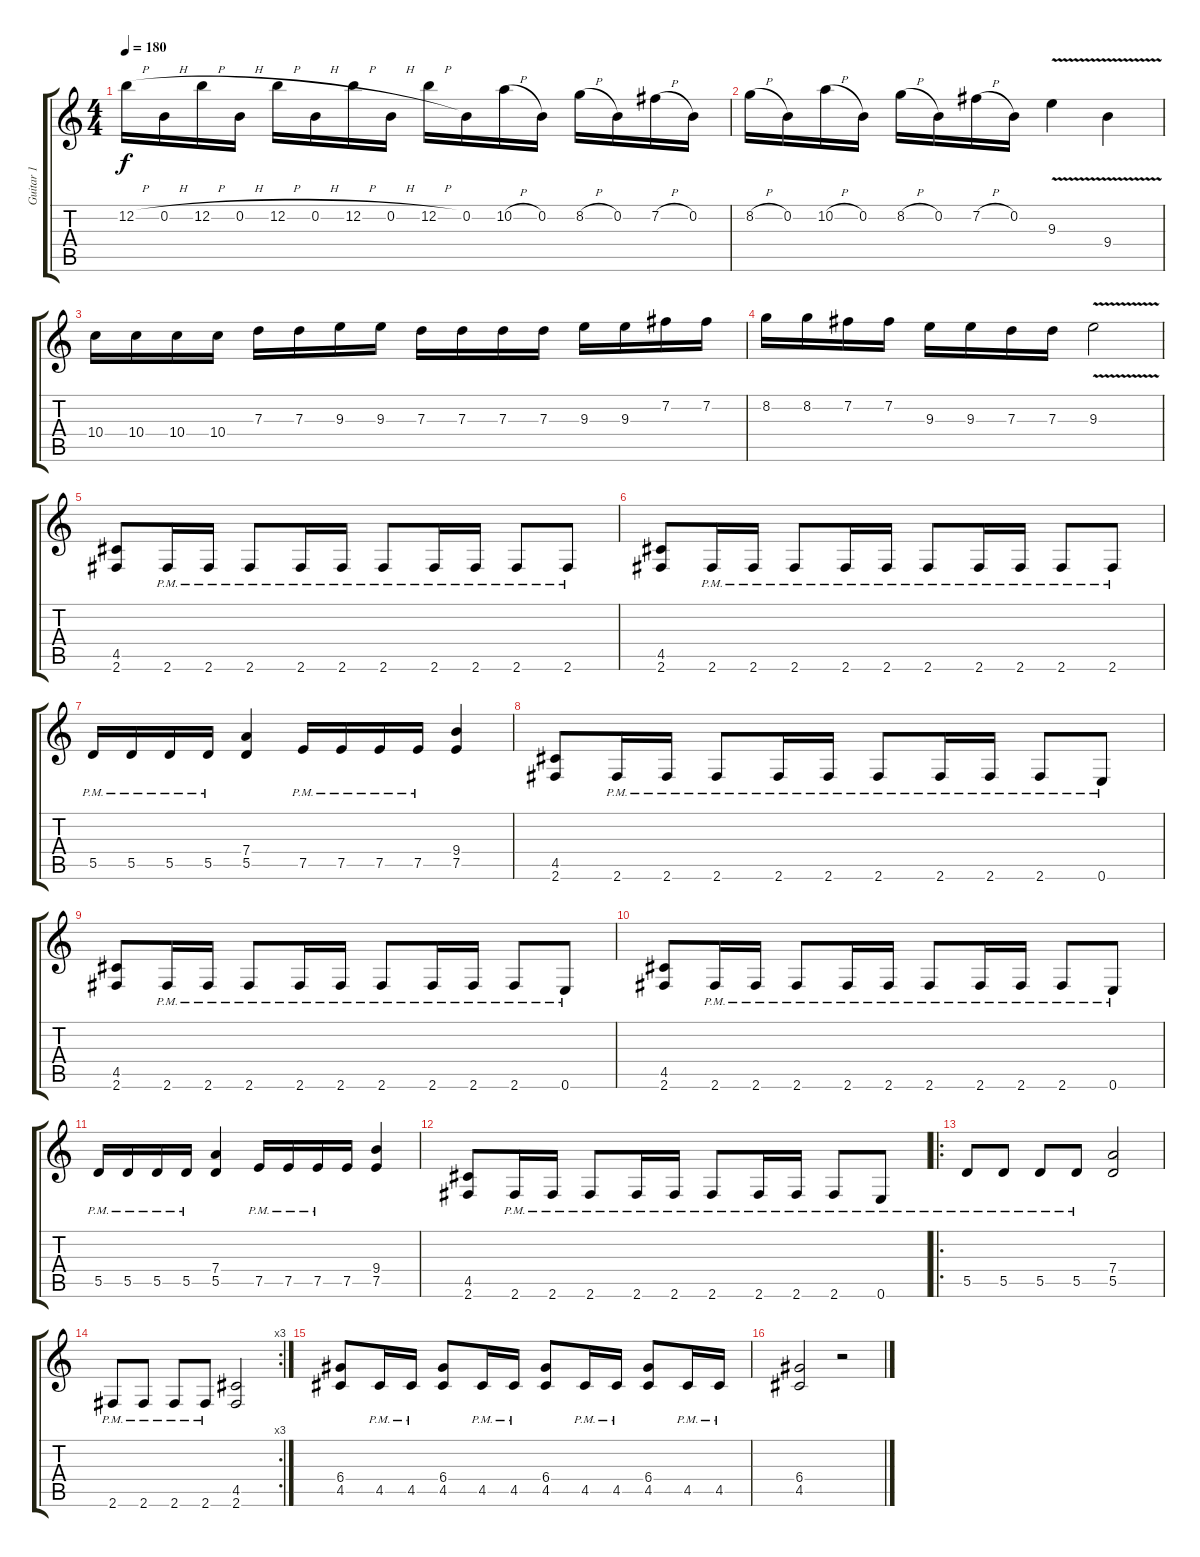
\track ("Guitar 1" "Guitar 1") {instrument distortionguitar}
\staff {score tabs}
\tuning (E4 B3 G3 D3 A2 E2) {hide}
\ts (4 4)
\tempo 180
\clef g2
\ks c
12.2{h}.16{dy f} 0.2{h}.16 12.2{h}.16 0.2{h}.16 12.2{h}.16 0.2{h}.16 12.2{h}.16 0.2{h}.16 12.2{h}.16 0.2.16 10.2{h}.16 0.2.16 8.2{h}.16 0.2.16 7.2{h}.16 0.2.16 |
8.2{h}.16 0.2.16 10.2{h}.16 0.2.16 8.2{h}.16 0.2.16 7.2{h}.16 0.2.16 9.3{v}.4 9.4{v}.4 |
10.4.16 10.4.16 10.4.16 10.4.16 7.3.16 7.3.16 9.3.16 9.3.16 7.3.16 7.3.16 7.3.16 7.3.16 9.3.16 9.3.16 7.2.16 7.2.16 |
8.2.16 8.2.16 7.2.16 7.2.16 9.3.16 9.3.16 7.3.16 7.3.16 9.3{v}.2 |
(4.5 2.6).8 2.6{pm}.16 2.6{pm}.16 2.6{pm}.8 2.6{pm}.16 2.6{pm}.16 2.6{pm}.8 2.6{pm}.16 2.6{pm}.16 2.6{pm}.8 2.6{pm}.8 |
(4.5 2.6).8 2.6{pm}.16 2.6{pm}.16 2.6{pm}.8 2.6{pm}.16 2.6{pm}.16 2.6{pm}.8 2.6{pm}.16 2.6{pm}.16 2.6{pm}.8 2.6{pm}.8 |
5.5{pm}.16 5.5{pm}.16 5.5{pm}.16 5.5{pm}.16 (7.4 5.5).4 7.5{pm}.16 7.5{pm}.16 7.5{pm}.16 7.5{pm}.16 (9.4 7.5).4 |
(4.5 2.6).8 2.6{pm}.16 2.6{pm}.16 2.6{pm}.8 2.6{pm}.16 2.6{pm}.16 2.6{pm}.8 2.6{pm}.16 2.6{pm}.16 2.6{pm}.8 0.6{pm}.8 |
(4.5 2.6).8 2.6{pm}.16 2.6{pm}.16 2.6{pm}.8 2.6{pm}.16 2.6{pm}.16 2.6{pm}.8 2.6{pm}.16 2.6{pm}.16 2.6{pm}.8 0.6{pm}.8 |
(4.5 2.6).8 2.6{pm}.16 2.6{pm}.16 2.6{pm}.8 2.6{pm}.16 2.6{pm}.16 2.6{pm}.8 2.6{pm}.16 2.6{pm}.16 2.6{pm}.8 0.6{pm}.8 |
5.5{pm}.16 5.5{pm}.16 5.5{pm}.16 5.5{pm}.16 (7.4 5.5).4 7.5{pm}.16 7.5{pm}.16 7.5{pm}.16 7.5.16 (9.4 7.5).4 |
(4.5 2.6).8 2.6{pm}.16 2.6{pm}.16 2.6{pm}.8 2.6{pm}.16 2.6{pm}.16 2.6{pm}.8 2.6{pm}.16 2.6{pm}.16 2.6{pm}.8 0.6{pm}.8 |
\ro
5.5{pm}.8 5.5{pm}.8 5.5{pm}.8 5.5{pm}.8 (7.4 5.5).2 |
\rc 3
2.6{pm}.8 2.6{pm}.8 2.6{pm}.8 2.6{pm}.8 (4.5 2.6).2 |
(6.4 4.5).8 4.5{pm}.16 4.5{pm}.16 (6.4 4.5).8 4.5{pm}.16 4.5{pm}.16 (6.4 4.5).8 4.5{pm}.16 4.5{pm}.16 (6.4 4.5).8 4.5{pm}.16 4.5{pm}.16 |
(6.4 4.5).2 r.2
